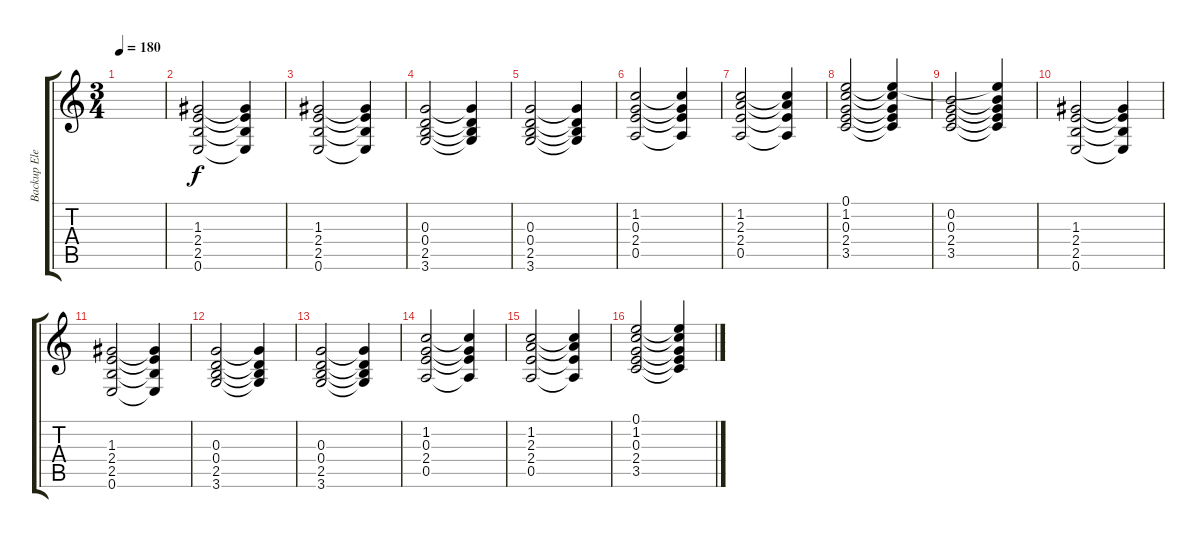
\track ("Backup Electric Guitar" "Backup Ele") {instrument distortionguitar}
\staff {score tabs}
\tuning (E4 B3 G3 D3 A2 E2) {hide}
\ts (3 4)
\tempo 180
\clef g2
\ks c
|
(1.3 2.4 2.5 0.6).2 (1.3{t} 2.4{t} 2.5{t} 0.6{t}).4 |
(1.3 2.4 2.5 0.6).2 (1.3{t} 2.4{t} 2.5{t} 0.6{t}).4 |
(0.3 0.4 2.5 3.6).2 (0.3{t} 0.4{t} 2.5{t} 3.6{t}).4 |
(0.3 0.4 2.5 3.6).2 (0.3{t} 0.4{t} 2.5{t} 3.6{t}).4 |
(1.2 0.3 2.4 0.5).2 (1.2{t} 0.3{t} 2.4{t} 0.5{t}).4 |
(1.2 2.3 2.4 0.5).2 (1.2{t} 2.3{t} 2.4{t} 0.5{t}).4 |
(0.1 1.2 0.3 2.4 3.5).2 (0.1{t} 1.2{t} 0.3{t} 2.4{t} 3.5{t}).4 |
(0.2 0.3 2.4 3.5).2 (0.1{t} 0.2{t} 0.3{t} 2.4{t} 3.5{t}).4 |
(1.3 2.4 2.5 0.6).2 (1.3{t} 2.4{t} 2.5{t} 0.6{t}).4 |
(1.3 2.4 2.5 0.6).2 (1.3{t} 2.4{t} 2.5{t} 0.6{t}).4 |
(0.3 0.4 2.5 3.6).2 (0.3{t} 0.4{t} 2.5{t} 3.6{t}).4 |
(0.3 0.4 2.5 3.6).2 (0.3{t} 0.4{t} 2.5{t} 3.6{t}).4 |
(1.2 0.3 2.4 0.5).2 (1.2{t} 0.3{t} 2.4{t} 0.5{t}).4 |
(1.2 2.3 2.4 0.5).2 (1.2{t} 2.3{t} 2.4{t} 0.5{t}).4 |
(0.1 1.2 0.3 2.4 3.5).2 (0.1{t} 1.2{t} 0.3{t} 2.4{t} 3.5{t}).4
